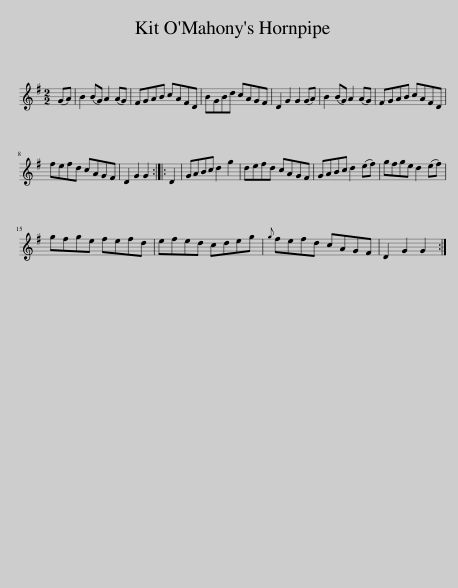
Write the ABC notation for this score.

X:1
L:1/8
M:2/2
I:linebreak $
K:G
V:1 treble
V:1
 (GA) | B2 (BG) A2 (AG) | FGAB cAFD | BGBd cAGF | D2 G2 G2 (GA) | %5
 B2 (BG) A2 (AG) | FGAB cAFD |$ fefd cAGF | D2 G2 G2 :: D2 | %10
 GABc d2 g2 | defd cAGF | GABc d2 (ef) | gfge d2 (ef) |$ gfge fefd | %15
 efed cdeg |{g} fefd cAGF | D2 G2 G2 :| %18
